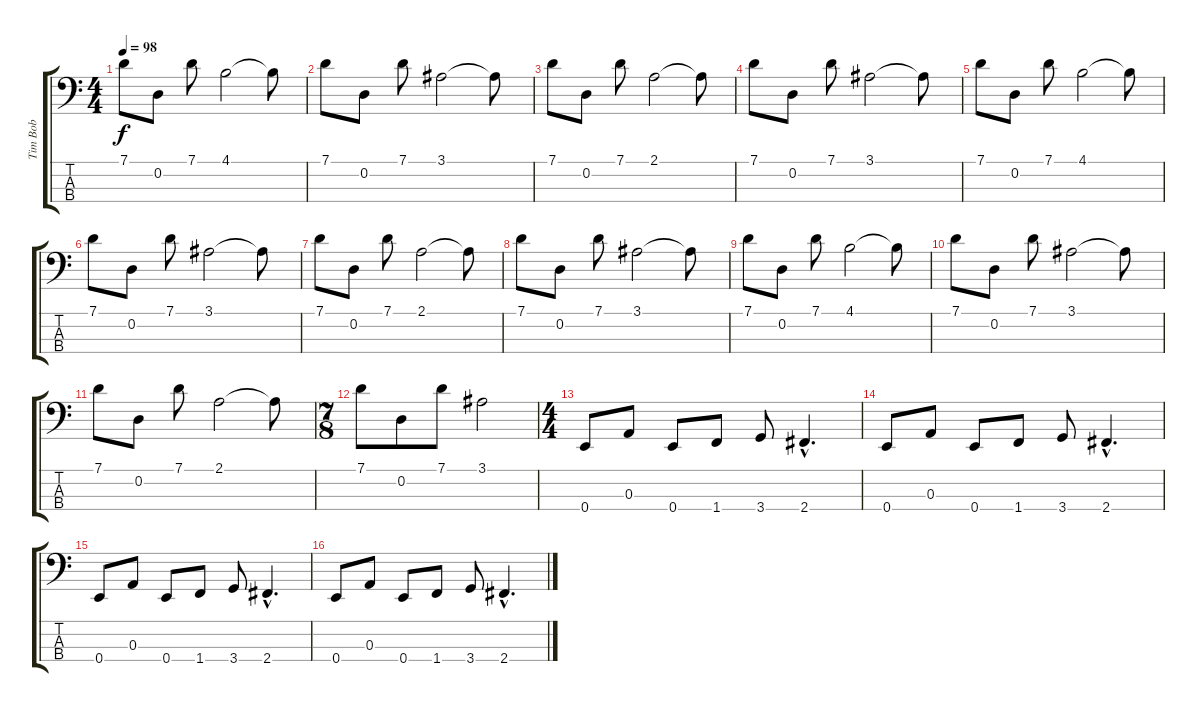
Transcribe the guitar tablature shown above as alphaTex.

\track ("Tim Bob" "Tim Bob") {instrument slapbass1}
\staff {score tabs}
\tuning (G2 D2 A1 E1) {hide}
\ts (4 4)
\tempo 98
\clef f4
\ks c
7.1.8{dy f} 0.2.8 7.1.8 4.1.2 4.1{t}.8 |
7.1.8 0.2.8 7.1.8 3.1.2 3.1{t}.8 |
7.1.8 0.2.8 7.1.8 2.1.2 2.1{t}.8 |
7.1.8 0.2.8 7.1.8 3.1.2 3.1{t}.8 |
7.1.8 0.2.8 7.1.8 4.1.2 4.1{t}.8 |
7.1.8 0.2.8 7.1.8 3.1.2 3.1{t}.8 |
7.1.8 0.2.8 7.1.8 2.1.2 2.1{t}.8 |
7.1.8 0.2.8 7.1.8 3.1.2 3.1{t}.8 |
7.1.8 0.2.8 7.1.8 4.1.2 4.1{t}.8 |
7.1.8 0.2.8 7.1.8 3.1.2 3.1{t}.8 |
7.1.8 0.2.8 7.1.8 2.1.2 2.1{t}.8 |
\ts (7 8)
7.1.8 0.2.8 7.1.8 3.1.2 |
\ts (4 4)
0.4.8 0.3.8 0.4.8 1.4.8 3.4.8 2.4{hac}.4{d} |
0.4.8 0.3.8 0.4.8 1.4.8 3.4.8 2.4{hac}.4{d} |
0.4.8 0.3.8 0.4.8 1.4.8 3.4.8 2.4{hac}.4{d} |
0.4.8 0.3.8 0.4.8 1.4.8 3.4.8 2.4{hac}.4{d}
